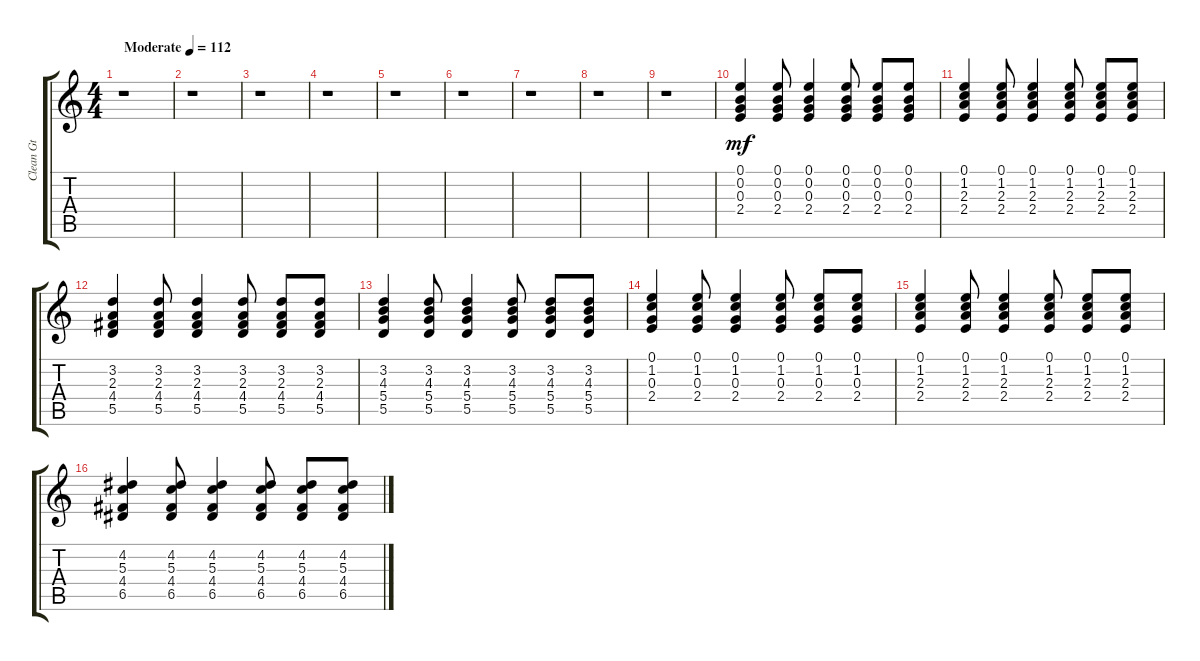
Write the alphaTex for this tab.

\track ("Clean Gt" "Clean Gt") {instrument electricguitarclean}
\staff {score tabs}
\tuning (E4 B3 G3 D3 A2 E2) {hide}
\ts (4 4)
\tempo (112 "Moderate")
\clef g2
\ks c
r.1{dy mf instrument electricguitarclean} |
r.1 |
r.1 |
r.1 |
r.1 |
r.1 |
r.1 |
r.1 |
r.1 |
(0.1 0.2 0.3 2.4).4 (0.1 0.2 0.3 2.4).8 (0.1 0.2 0.3 2.4).4 (0.1 0.2 0.3 2.4).8 (0.1 0.2 0.3 2.4).8 (0.1 0.2 0.3 2.4).8 |
(0.1 1.2 2.3 2.4).4 (0.1 1.2 2.3 2.4).8 (0.1 1.2 2.3 2.4).4 (0.1 1.2 2.3 2.4).8 (0.1 1.2 2.3 2.4).8 (0.1 1.2 2.3 2.4).8 |
(3.2 2.3 4.4 5.5).4 (3.2 2.3 4.4 5.5).8 (3.2 2.3 4.4 5.5).4 (3.2 2.3 4.4 5.5).8 (3.2 2.3 4.4 5.5).8 (3.2 2.3 4.4 5.5).8 |
(3.2 4.3 5.4 5.5).4 (3.2 4.3 5.4 5.5).8 (3.2 4.3 5.4 5.5).4 (3.2 4.3 5.4 5.5).8 (3.2 4.3 5.4 5.5).8 (3.2 4.3 5.4 5.5).8 |
(0.1 1.2 0.3 2.4).4 (0.1 1.2 0.3 2.4).8 (0.1 1.2 0.3 2.4).4 (0.1 1.2 0.3 2.4).8 (0.1 1.2 0.3 2.4).8 (0.1 1.2 0.3 2.4).8 |
(0.1 1.2 2.3 2.4).4 (0.1 1.2 2.3 2.4).8 (0.1 1.2 2.3 2.4).4 (0.1 1.2 2.3 2.4).8 (0.1 1.2 2.3 2.4).8 (0.1 1.2 2.3 2.4).8 |
(4.2 5.3 4.4 6.5).4 (4.2 5.3 4.4 6.5).8 (4.2 5.3 4.4 6.5).4 (4.2 5.3 4.4 6.5).8 (4.2 5.3 4.4 6.5).8 (4.2 5.3 4.4 6.5).8
